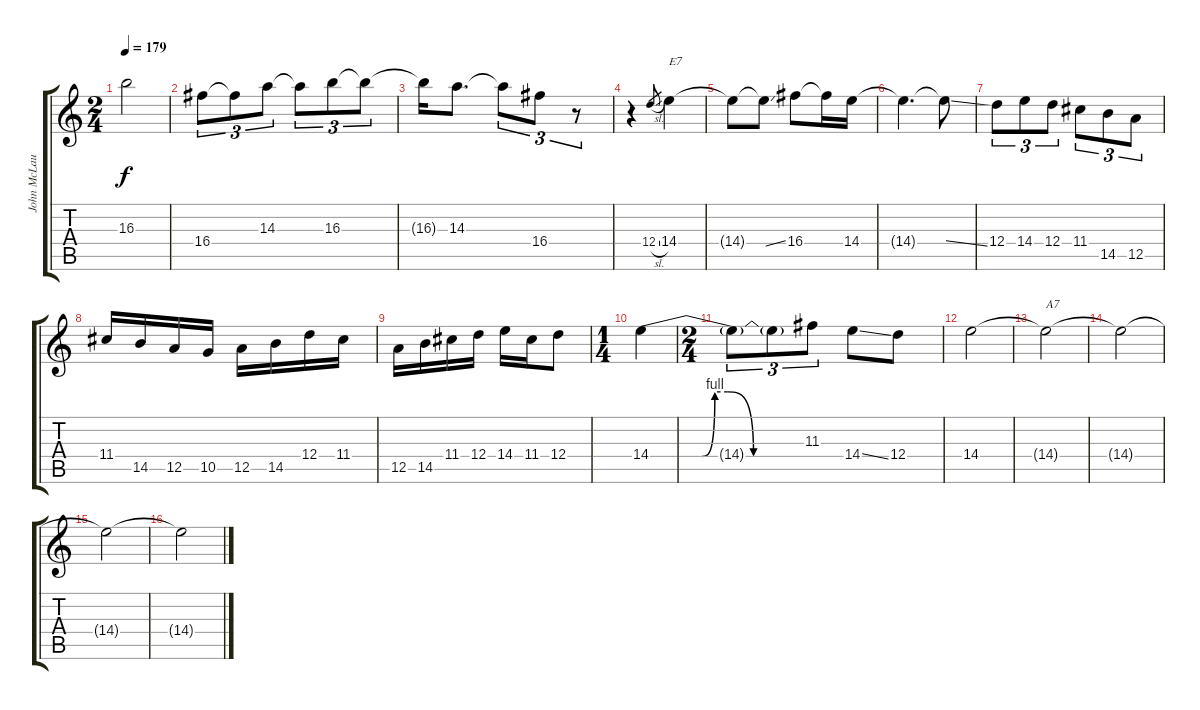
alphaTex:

\track ("John McLaughlin" "John McLau") {instrument overdrivenguitar}
\staff {score tabs}
\tuning (E4 B3 G3 D3 A2 E2) {hide}
\ts (2 4)
\tempo 179
\clef g2
\ks c
16.3{t}.2{dy f} |
16.4.8{tu (3 2)} 16.4{t}.8{tu (3 2)} 14.3.8{tu (3 2)} 14.3{t}.8{tu (3 2)} 16.3.8{tu (3 2)} 16.3{t}.8{tu (3 2)} |
16.3{t}.16 14.3.8{d} 14.3{t}.8{tu (3 2)} 16.4.8{tu (3 2)} r.8{tu (3 2)} |
r.4 12.4{sl}.8{gr} 14.4.4{txt "E7"} |
14.4{t}.8 14.4{ss t}.8 16.4.8 16.4{t}.16 14.4.16 |
14.4{t}.4{d} 14.4{ss t}.8 |
12.4.8{tu (3 2)} 14.4.8{tu (3 2)} 12.4.8{tu (3 2)} 11.4.8{tu (3 2)} 14.5.8{tu (3 2)} 12.5.8{tu (3 2)} |
11.4.16 14.5.16 12.5.16 10.5.16 12.5.16 14.5.16 12.4.16 11.4.16 |
12.5.16 14.5.16 11.4.16 12.4.16 14.4.16 11.4.16 12.4.8 |
\ts (1 4)
14.4{be (custom 0 0 20 0 25 4 30 4 40 0 60 0)}.4 |
\ts (2 4)
14.4{t}.8{tu (3 2)} 14.4{t}.8{tu (3 2)} 11.3.8{tu (3 2)} 14.4{ss}.8 12.4.8 |
14.4.2 |
14.4{t}.2{txt "A7"} |
14.4{t}.2 |
14.4{t}.2 |
14.4{t}.2
